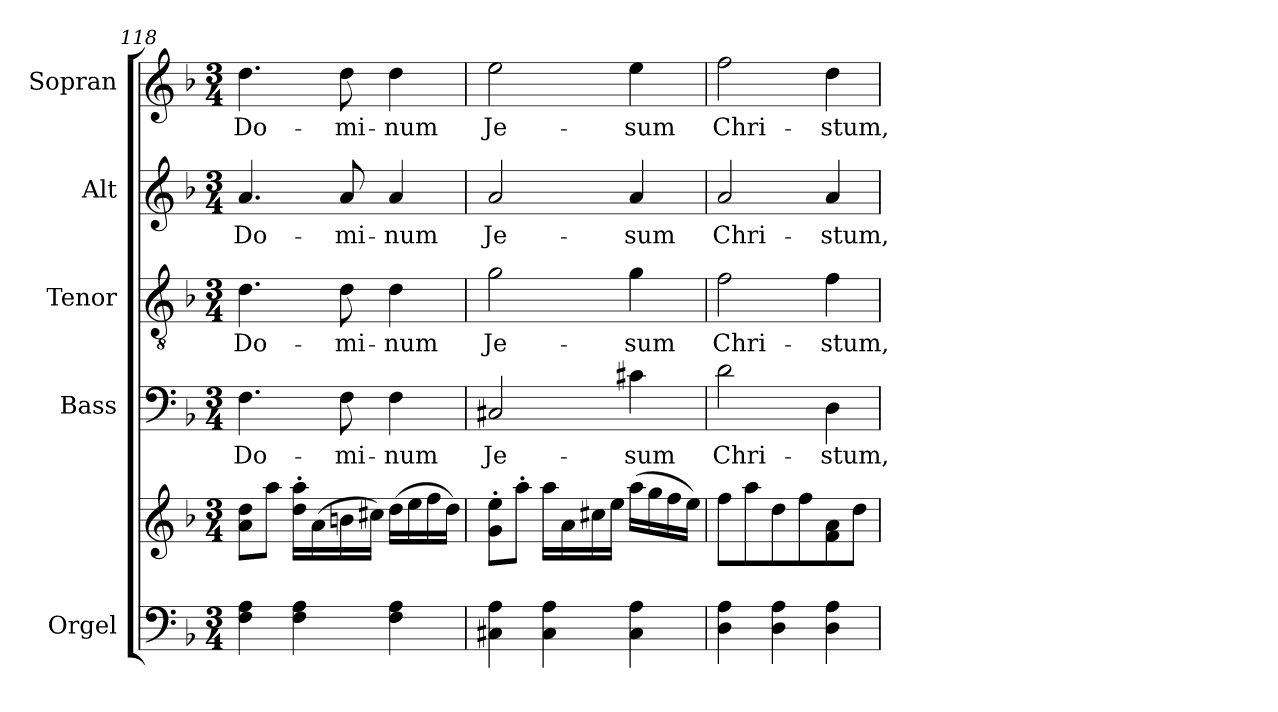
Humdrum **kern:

**kern	**kern	**kern	**text	**kern	**text	**kern	**text	**kern	**text
*part5	*part5	*part4	*part4	*part3	*part3	*part2	*part2	*part1	*part1
*staff6	*staff5	*staff4	*staff4	*staff3	*staff3	*staff2	*staff2	*staff1	*staff1
*I"Orgel	*	*I"Bass	*	*I"Tenor	*	*I"Alt	*	*I"Sopran	*
*I'Org.	*	*I'B.	*	*I'T.	*	*I'A.	*	*I'S.	*
*clefF4	*clefG2	*clefF4	*	*clefGv2	*	*clefG2	*	*clefG2	*
*k[b-]	*k[b-]	*k[b-]	*	*k[b-]	*	*k[b-]	*	*k[b-]	*
*F:	*F:	*F:	*	*F:	*	*F:	*	*F:	*
*M3/4	*M3/4	*M3/4	*	*M3/4	*	*M3/4	*	*M3/4	*
=118	=118	=118	=118	=118	=118	=118	=118	=118	=118
!	!	!	!LO:LY:b	!	!LO:LY:b	!	!LO:LY:b	!	!LO:LY:b
4F\ 4A\	8a\ 8dd\L	4.F\	Do-	4.d\	Do-	4.a/	Do-	4.dd\	Do-
.	8aa\J	.	.	.	.	.	.	.	.
4F\ 4A\	16dd\'> 16aa\'>LL	.	.	.	.	.	.	.	.
.	(>16a\	.	.	.	.	.	.	.	.
!	!	!	!LO:LY:b	!	!LO:LY:b	!	!LO:LY:b	!	!LO:LY:b
.	16bn\	8F\	-mi-	8d\	-mi-	8a/	-mi-	8dd\	-mi-
.	16cc#X\JJ)	.	.	.	.	.	.	.	.
!	!	!	!LO:LY:b	!	!LO:LY:b	!	!LO:LY:b	!	!LO:LY:b
4F\ 4A\	(>16dd\LL	4F\	-num	4d\	-num	4a/	-num	4dd\	-num
.	16ee\	.	.	.	.	.	.	.	.
.	16ff\	.	.	.	.	.	.	.	.
.	16dd\JJ)	.	.	.	.	.	.	.	.
!!LO:LB:g=z
=119	=119	=119	=119	=119	=119	=119	=119	=119	=119
!	!	!	!LO:LY:b	!	!LO:LY:b	!	!LO:LY:b	!	!LO:LY:b
4C#X\ 4A\	8g\'> 8ee\'>L	2C#X/	Je-	2g\	Je-	2a/	Je-	2ee\	Je-
.	8aa'>\J	.	.	.	.	.	.	.	.
4C#\ 4A\	16aa\LL	.	.	.	.	.	.	.	.
.	16a\	.	.	.	.	.	.	.	.
.	16cc#X\	.	.	.	.	.	.	.	.
.	16ee\JJ	.	.	.	.	.	.	.	.
!	!	!	!LO:LY:b	!	!LO:LY:b	!	!LO:LY:b	!	!LO:LY:b
4C#\ 4A\	(>16aa\LL	4c#X\	-sum	4g\	-sum	4a/	-sum	4ee\	-sum
.	16gg\	.	.	.	.	.	.	.	.
.	16ff\	.	.	.	.	.	.	.	.
.	16ee\JJ)	.	.	.	.	.	.	.	.
=120	=120	=120	=120	=120	=120	=120	=120	=120	=120
!	!	!	!LO:LY:b	!	!LO:LY:b	!	!LO:LY:b	!	!LO:LY:b
4D\ 4A\	8ff\L	2d\	Chri-	2f\	Chri-	2a/	Chri-	2ff\	Chri-
.	8aa\	.	.	.	.	.	.	.	.
4D\ 4A\	8dd\	.	.	.	.	.	.	.	.
.	8ff\	.	.	.	.	.	.	.	.
!	!	!	!LO:LY:b	!	!LO:LY:b	!	!LO:LY:b	!	!LO:LY:b
4D\ 4A\	8f\ 8a\	4D\	-stum,	4f\	-stum,	4a/	-stum,	4dd\	-stum,
.	8dd\J	.	.	.	.	.	.	.	.
=	=	=	=	=	=	=	=	=	=
*-	*-	*-	*-	*-	*-	*-	*-	*-	*-
